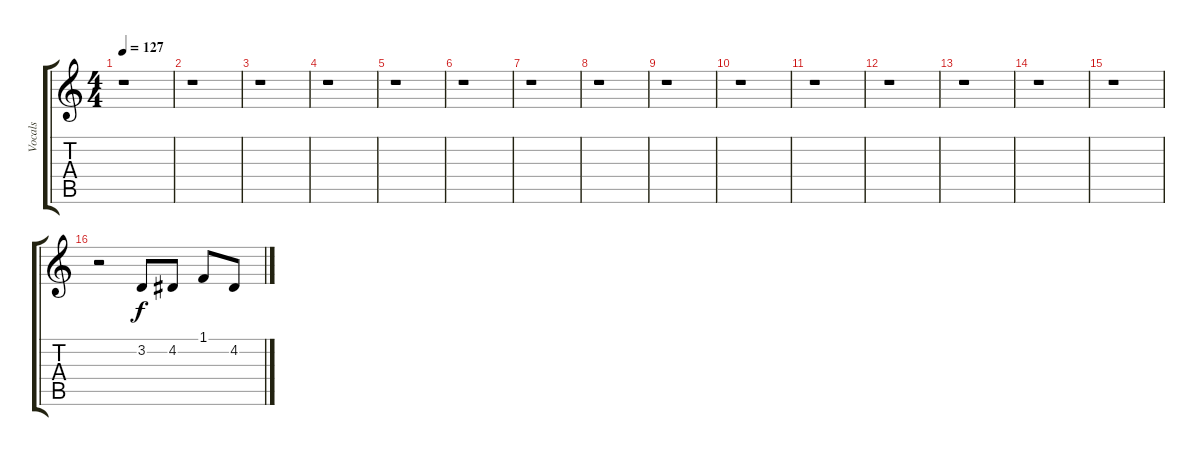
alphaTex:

\track ("Vocals" "Vocals") {instrument oboe}
\staff {score tabs}
\tuning (E4 B3 G3 D3 A2 E2) {hide}
\ts (4 4)
\tempo 127
\clef g2
\ks c
r.1{dy f} |
r.1 |
r.1 |
r.1 |
r.1 |
r.1 |
r.1 |
r.1 |
r.1 |
r.1 |
r.1 |
r.1 |
r.1 |
r.1 |
r.1 |
r.2 3.2.8 4.2.8 1.1.8 4.2.8
